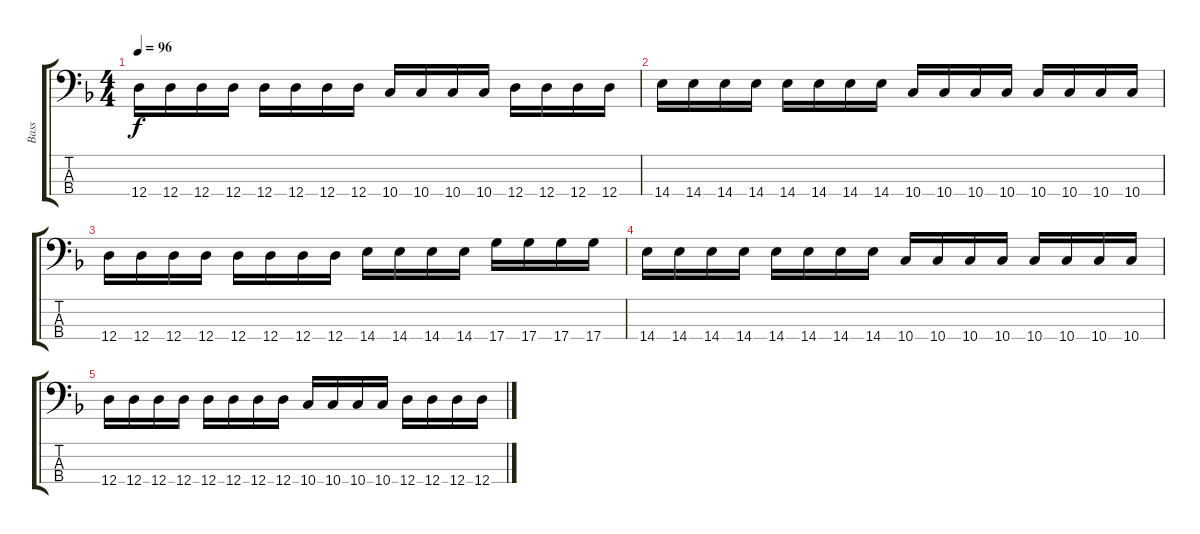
\track ("Bass" "Bass") {instrument electricbasspick}
\staff {score tabs}
\tuning (G2 D2 A1 D1) {hide}
\ts (4 4)
\tempo 96
\clef f4
\ks dminor
12.4.16{dy f} 12.4.16 12.4.16 12.4.16 12.4.16 12.4.16 12.4.16 12.4.16 10.4.16 10.4.16 10.4.16 10.4.16 12.4.16 12.4.16 12.4.16 12.4.16 |
14.4.16 14.4.16 14.4.16 14.4.16 14.4.16 14.4.16 14.4.16 14.4.16 10.4.16 10.4.16 10.4.16 10.4.16 10.4.16 10.4.16 10.4.16 10.4.16 |
12.4.16 12.4.16 12.4.16 12.4.16 12.4.16 12.4.16 12.4.16 12.4.16 14.4.16 14.4.16 14.4.16 14.4.16 17.4.16 17.4.16 17.4.16 17.4.16 |
14.4.16 14.4.16 14.4.16 14.4.16 14.4.16 14.4.16 14.4.16 14.4.16 10.4.16 10.4.16 10.4.16 10.4.16 10.4.16 10.4.16 10.4.16 10.4.16 |
12.4.16 12.4.16 12.4.16 12.4.16 12.4.16 12.4.16 12.4.16 12.4.16 10.4.16 10.4.16 10.4.16 10.4.16 12.4.16 12.4.16 12.4.16 12.4.16
